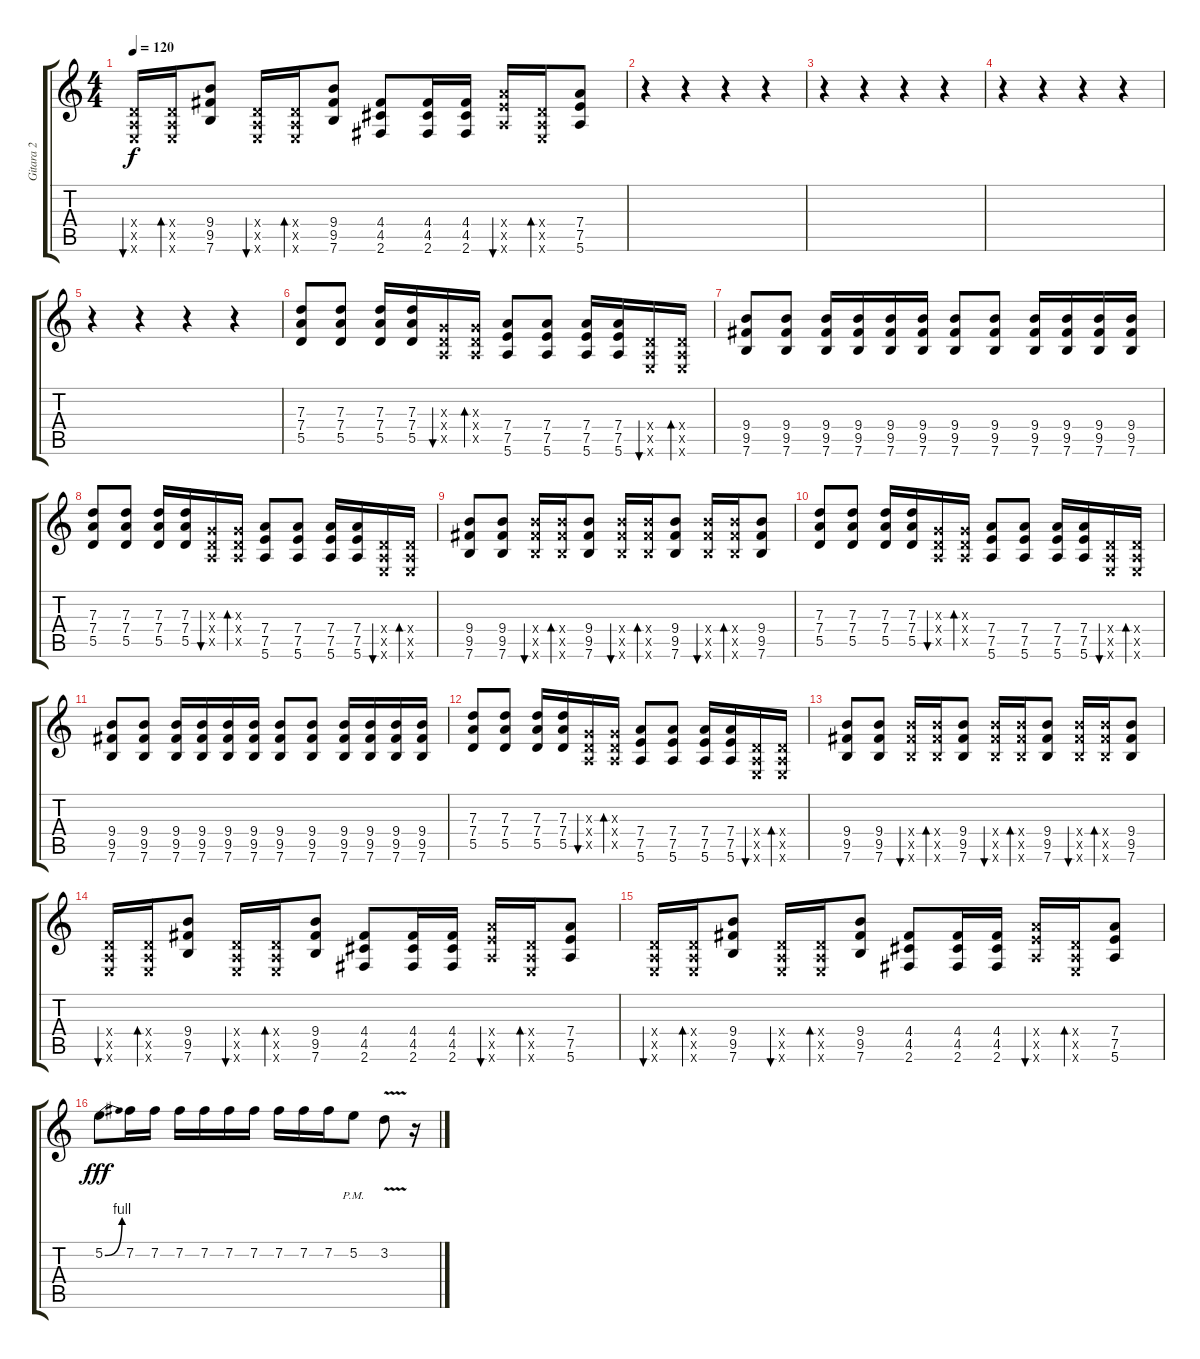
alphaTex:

\track ("Gitara 2" "Gitara 2") {instrument distortionguitar}
\staff {score tabs}
\tuning (E4 B3 G3 D3 A2 E2) {hide}
\ts (4 4)
\tempo 120
\clef g2
\ks c
(0.4{x} 0.5{x} 0.6{x}).16{bu 60 dy f} (0.4{x} 0.5{x} 0.6{x}).16{bd 60} (9.4 9.5 7.6).8 (0.4{x} 0.5{x} 0.6{x}).16{bu 60} (0.4{x} 0.5{x} 0.6{x}).16{bd 60} (9.4 9.5 7.6).8 (4.4 4.5 2.6).8 (4.4 4.5 2.6).16 (4.4 4.5 2.6).16 (7.4{x} 7.5{x} 5.6{x}).16{bu 60} (0.4{x} 0.5{x} 0.6{x}).16{bd 60} (7.4 7.5 5.6).8 |
r.4 r.4 r.4 r.4 |
r.4 r.4 r.4 r.4 |
r.4 r.4 r.4 r.4 |
r.4 r.4 r.4 r.4 |
(7.3 7.4 5.5).8 (7.3 7.4 5.5).8 (7.3 7.4 5.5).16 (7.3 7.4 5.5).16 (0.3{x} 0.4{x} 0.5{x}).16{bu 60} (0.3{x} 0.4{x} 0.5{x}).16{bd 60} (7.4 7.5 5.6).8 (7.4 7.5 5.6).8 (7.4 7.5 5.6).16 (7.4 7.5 5.6).16 (0.4{x} 0.5{x} 0.6{x}).16{bu 60} (0.4{x} 0.5{x} 0.6{x}).16{bd 60} |
(9.4 9.5 7.6).8 (9.4 9.5 7.6).8 (9.4 9.5 7.6).16 (9.4 9.5 7.6).16 (9.4 9.5 7.6).16 (9.4 9.5 7.6).16 (9.4 9.5 7.6).8 (9.4 9.5 7.6).8 (9.4 9.5 7.6).16 (9.4 9.5 7.6).16 (9.4 9.5 7.6).16 (9.4 9.5 7.6).16 |
(7.3 7.4 5.5).8 (7.3 7.4 5.5).8 (7.3 7.4 5.5).16 (7.3 7.4 5.5).16 (0.3{x} 0.4{x} 0.5{x}).16{bu 60} (0.3{x} 0.4{x} 0.5{x}).16{bd 60} (7.4 7.5 5.6).8 (7.4 7.5 5.6).8 (7.4 7.5 5.6).16 (7.4 7.5 5.6).16 (0.4{x} 0.5{x} 0.6{x}).16{bu 60} (0.4{x} 0.5{x} 0.6{x}).16{bd 60} |
(9.4 9.5 7.6).8 (9.4 9.5 7.6).8 (9.4{x} 9.5{x} 7.6{x}).16{bu 60} (9.4{x} 9.5{x} 7.6{x}).16{bd 60} (9.4 9.5 7.6).8 (9.4{x} 9.5{x} 7.6{x}).16{bu 60} (9.4{x} 9.5{x} 7.6{x}).16{bd 60} (9.4 9.5 7.6).8 (9.4{x} 9.5{x} 7.6{x}).16{bu 60} (9.4{x} 9.5{x} 7.6{x}).16{bd 60} (9.4 9.5 7.6).8 |
(7.3 7.4 5.5).8 (7.3 7.4 5.5).8 (7.3 7.4 5.5).16 (7.3 7.4 5.5).16 (0.3{x} 0.4{x} 0.5{x}).16{bu 60} (0.3{x} 0.4{x} 0.5{x}).16{bd 60} (7.4 7.5 5.6).8 (7.4 7.5 5.6).8 (7.4 7.5 5.6).16 (7.4 7.5 5.6).16 (0.4{x} 0.5{x} 0.6{x}).16{bu 60} (0.4{x} 0.5{x} 0.6{x}).16{bd 60} |
(9.4 9.5 7.6).8 (9.4 9.5 7.6).8 (9.4 9.5 7.6).16 (9.4 9.5 7.6).16 (9.4 9.5 7.6).16 (9.4 9.5 7.6).16 (9.4 9.5 7.6).8 (9.4 9.5 7.6).8 (9.4 9.5 7.6).16 (9.4 9.5 7.6).16 (9.4 9.5 7.6).16 (9.4 9.5 7.6).16 |
(7.3 7.4 5.5).8 (7.3 7.4 5.5).8 (7.3 7.4 5.5).16 (7.3 7.4 5.5).16 (0.3{x} 0.4{x} 0.5{x}).16{bu 60} (0.3{x} 0.4{x} 0.5{x}).16{bd 60} (7.4 7.5 5.6).8 (7.4 7.5 5.6).8 (7.4 7.5 5.6).16 (7.4 7.5 5.6).16 (0.4{x} 0.5{x} 0.6{x}).16{bu 60} (0.4{x} 0.5{x} 0.6{x}).16{bd 60} |
(9.4 9.5 7.6).8 (9.4 9.5 7.6).8 (9.4{x} 9.5{x} 7.6{x}).16{bu 60} (9.4{x} 9.5{x} 7.6{x}).16{bd 60} (9.4 9.5 7.6).8 (9.4{x} 9.5{x} 7.6{x}).16{bu 60} (9.4{x} 9.5{x} 7.6{x}).16{bd 60} (9.4 9.5 7.6).8 (9.4{x} 9.5{x} 7.6{x}).16{bu 60} (9.4{x} 9.5{x} 7.6{x}).16{bd 60} (9.4 9.5 7.6).8 |
(0.4{x} 0.5{x} 0.6{x}).16{bu 60} (0.4{x} 0.5{x} 0.6{x}).16{bd 60} (9.4 9.5 7.6).8 (0.4{x} 0.5{x} 0.6{x}).16{bu 60} (0.4{x} 0.5{x} 0.6{x}).16{bd 60} (9.4 9.5 7.6).8 (4.4 4.5 2.6).8 (4.4 4.5 2.6).16 (4.4 4.5 2.6).16 (7.4{x} 7.5{x} 5.6{x}).16{bu 60} (0.4{x} 0.5{x} 0.6{x}).16{bd 60} (7.4 7.5 5.6).8 |
(0.4{x} 0.5{x} 0.6{x}).16{bu 60} (0.4{x} 0.5{x} 0.6{x}).16{bd 60} (9.4 9.5 7.6).8 (0.4{x} 0.5{x} 0.6{x}).16{bu 60} (0.4{x} 0.5{x} 0.6{x}).16{bd 60} (9.4 9.5 7.6).8 (4.4 4.5 2.6).8 (4.4 4.5 2.6).16 (4.4 4.5 2.6).16 (7.4{x} 7.5{x} 5.6{x}).16{bu 60} (0.4{x} 0.5{x} 0.6{x}).16{bd 60} (7.4 7.5 5.6).8 |
5.2{be (bend 0 0 60 4)}.8{dy fff} 7.2.16 7.2.16 7.2.16 7.2.16 7.2.16 7.2.16 7.2.16 7.2.16 7.2.16 5.2{pm}.8 3.2{v}.8 r.16
